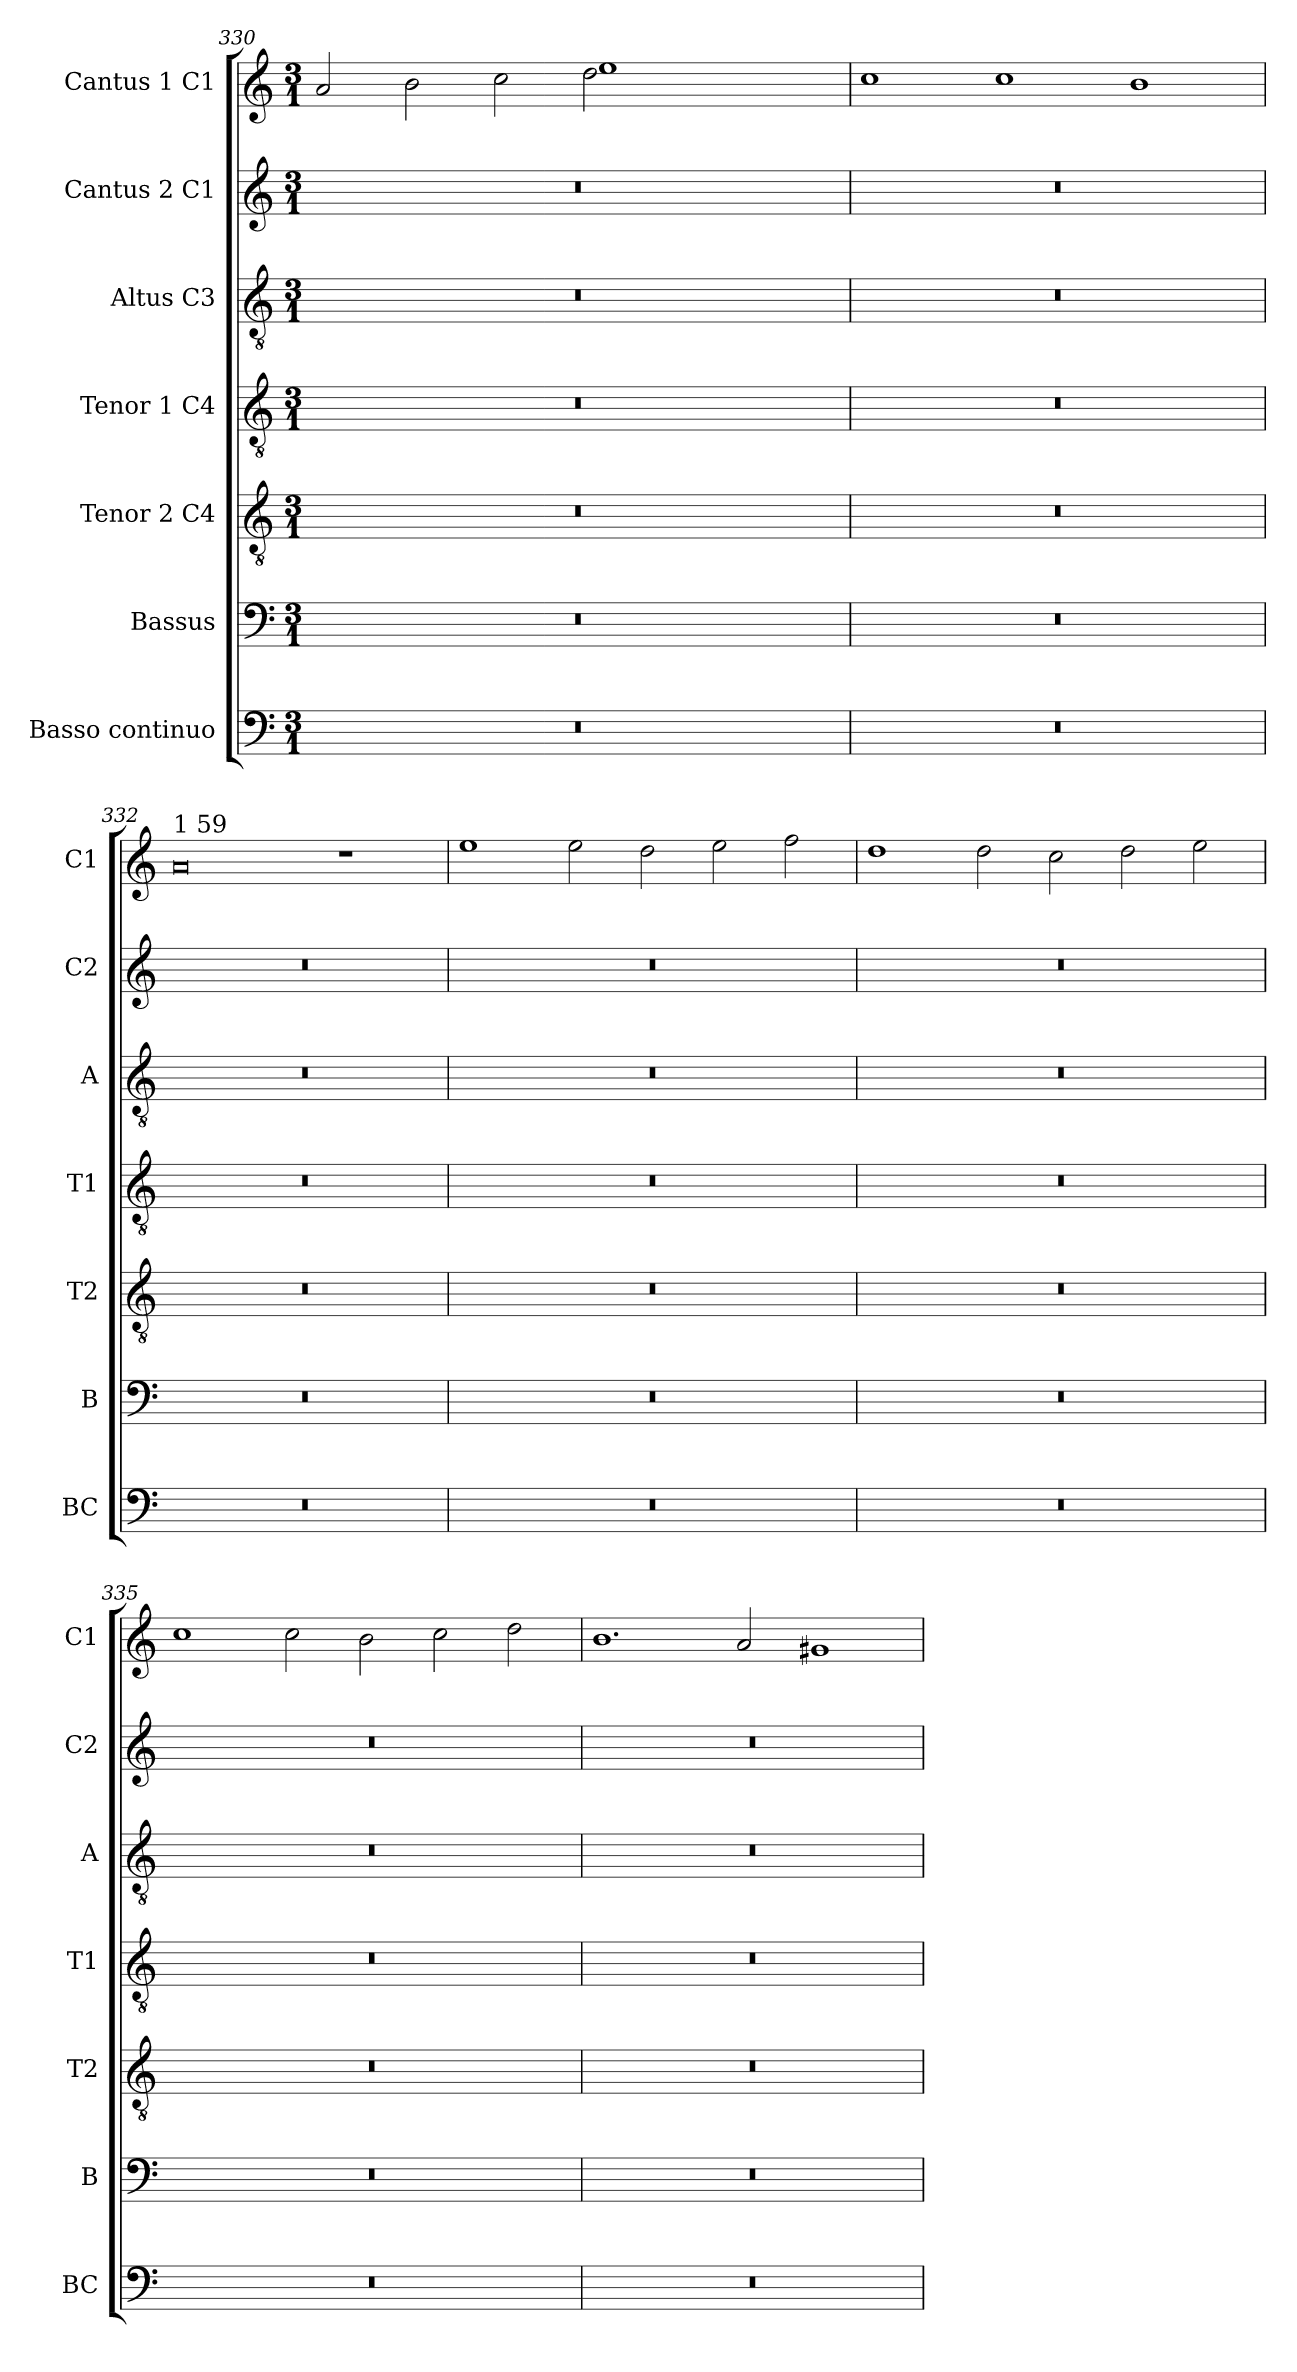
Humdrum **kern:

**kern	**kern	**kern	**kern	**kern	**kern	**kern
*part7	*part6	*part5	*part4	*part3	*part2	*part1
*staff7	*staff6	*staff5	*staff4	*staff3	*staff2	*staff1
*I"Basso continuo	*I"Bassus	*I"Tenor 2 C4	*I"Tenor 1 C4	*I"Altus C3	*I"Cantus 2 C1	*I"Cantus 1 C1
*I'BC	*I'B	*I'T2	*I'T1	*I'A	*I'C2	*I'C1
*clefF4	*clefF4	*clefGv2	*clefGv2	*clefGv2	*clefG2	*clefG2
*ITrd7c12	*	*	*	*	*	*
*k[]	*k[]	*k[]	*k[]	*k[]	*k[]	*k[]
*C:	*C:	*C:	*C:	*C:	*C:	*C:
*M3/1	*M3/1	*M3/1	*M3/1	*M3/1	*M3/1	*M3/1
=330	=330	=330	=330	=330	=330	=330
*	*	*	*	*	*	*^
0.r	0.r	0.r	0.r	0.r	0.r	2a/	1.ryy
.	.	.	.	.	.	2b\	.
.	.	.	.	.	.	2cc\	.
.	.	.	.	.	.	2dd\	1ee
.	.	.	.	.	.	2ryy	.
.	.	.	.	.	.	2ryy	2ryy
*	*	*	*	*	*	*v	*v
=331	=331	=331	=331	=331	=331	=331
0.r	0.r	0.r	0.r	0.r	0.r	1cc
.	.	.	.	.	.	1cc
.	.	.	.	.	.	1b
!!LO:LB:g=z
=332	=332	=332	=332	=332	=332	=332
!	!	!	!	!	!	!LO:TX:a:t=1 59
0.r	0.r	0.r	0.r	0.r	0.r	0a
.	.	.	.	.	.	1r
=333	=333	=333	=333	=333	=333	=333
0.r	0.r	0.r	0.r	0.r	0.r	1ee
.	.	.	.	.	.	2ee\
.	.	.	.	.	.	2dd\
.	.	.	.	.	.	2ee\
.	.	.	.	.	.	2ff\
=334	=334	=334	=334	=334	=334	=334
0.r	0.r	0.r	0.r	0.r	0.r	1dd
.	.	.	.	.	.	2dd\
.	.	.	.	.	.	2cc\
.	.	.	.	.	.	2dd\
.	.	.	.	.	.	2ee\
=335	=335	=335	=335	=335	=335	=335
0.r	0.r	0.r	0.r	0.r	0.r	1cc
.	.	.	.	.	.	2cc\
.	.	.	.	.	.	2b\
.	.	.	.	.	.	2cc\
.	.	.	.	.	.	2dd\
=336	=336	=336	=336	=336	=336	=336
0.r	0.r	0.r	0.r	0.r	0.r	1.b
.	.	.	.	.	.	2a/
.	.	.	.	.	.	1g#X
=	=	=	=	=	=	=
*-	*-	*-	*-	*-	*-	*-
